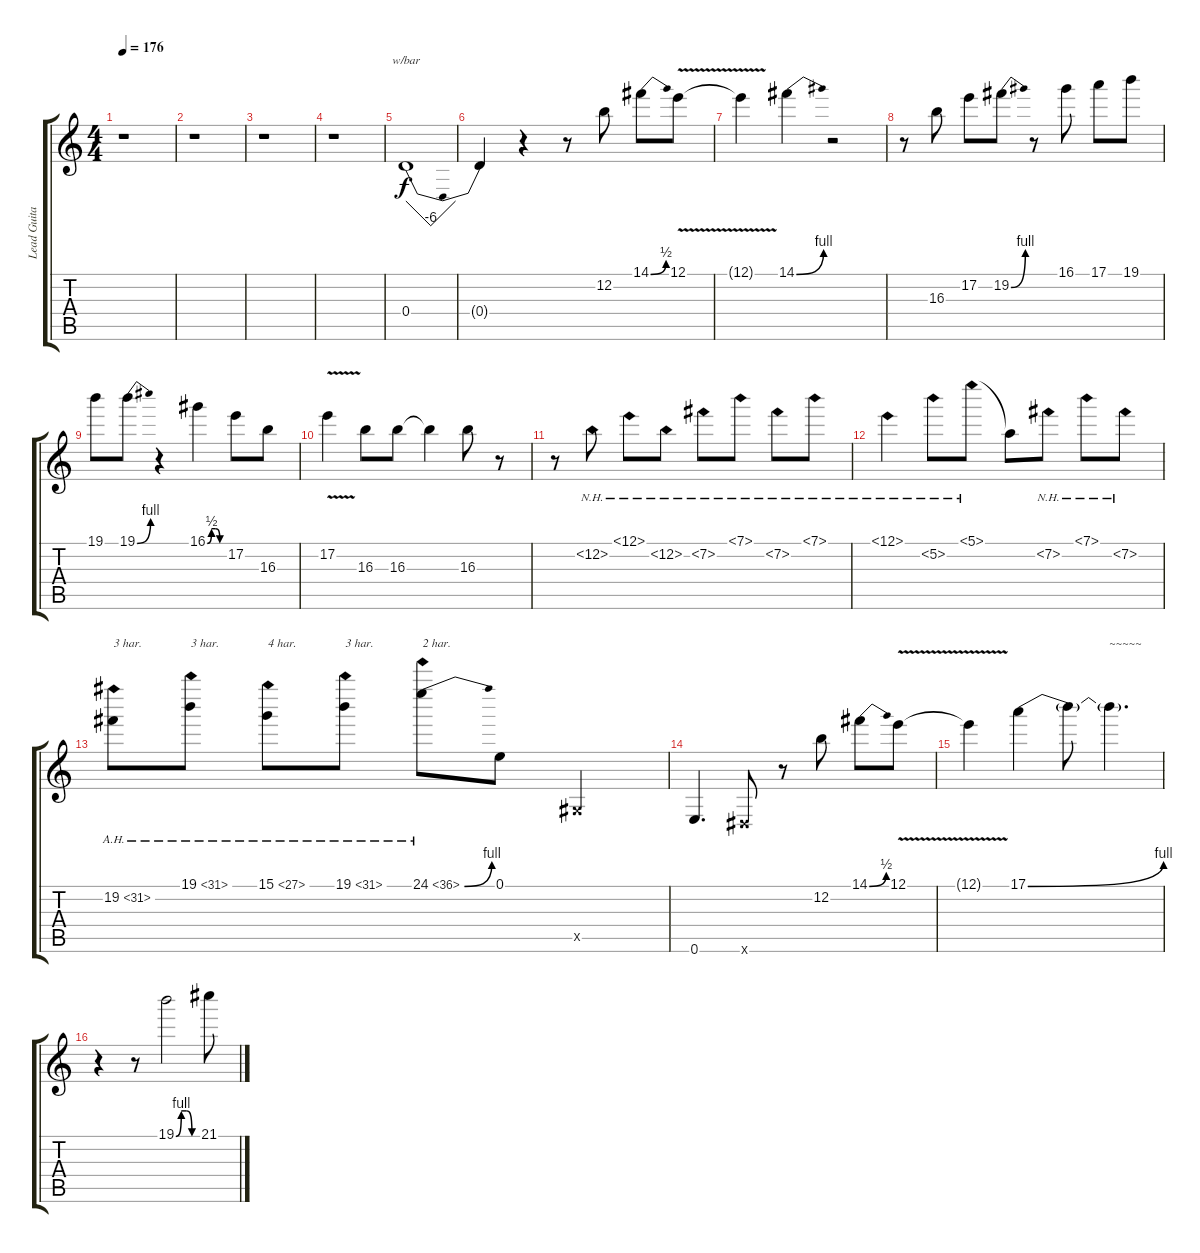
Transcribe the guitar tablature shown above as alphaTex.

\track ("Lead Guitar" "Lead Guita") {instrument distortionguitar}
\staff {score tabs}
\tuning (E4 B3 G3 D3 A2 E2) {hide}
\ts (4 4)
\tempo 176
\clef g2
\ks c
r.1{dy f} |
r.1 |
r.1 |
r.1 |
0.4.1{tbe (dip default 0 0 30 -24 60 0)} |
0.4{t}.4 r.4 r.8 12.2.8 14.1{be (bend 0 0 60 2)}.8 12.1{v}.8 |
12.1{t}.4 14.1{be (bend 0 0 60 4)}.4 r.2 |
r.8 16.3.8 17.2.8 19.2{be (bend 0 0 60 4)}.8 r.8 16.1.8 17.1.8 19.1.8 |
19.1.8 19.1{be (bend 0 0 60 4)}.8 r.4 16.1{be (custom 0 0 15 2 30 2 45 0 60 0)}.4 17.2.8 16.3.8 |
17.2{v}.4 16.3.8 16.3.8 16.3{t}.4 16.3.8 r.8 |
r.8 12.2{nh}.8 12.1{nh}.8 12.2{nh}.8 7.2{nh}.8 7.1{nh}.8 7.2{nh}.8 7.1{nh}.8 |
12.1{nh}.4 5.2{nh}.8 5.1{nh}.8 5.1{t}.8 7.2{nh}.8 7.1{nh}.8 7.2{nh}.8 |
19.2{ah 12}.8{txt "3 har."} 19.1{ah 12}.8{txt "3 har."} 15.1{ah 12}.8{txt "4 har."} 19.1{ah 12}.8{txt "3 har."} 24.1{be (bend 0 0 60 4) ah 12}.8{txt "2 har."} 0.1.8 -1.5{x}.4 |
0.6.4{d} -1.6{x}.8 r.8 12.2.8 14.1{be (bend 0 0 60 2)}.8 12.1{v}.8 |
12.1{t}.4 17.1{be (bend 0 0 60 4)}.4 17.1{t}.8 17.1{t}.4{d txt "~~~~~"} |
r.4 r.8 19.1{be (custom 0 0 15 4 30 4 45 0 60 0)}.2 21.1.8
